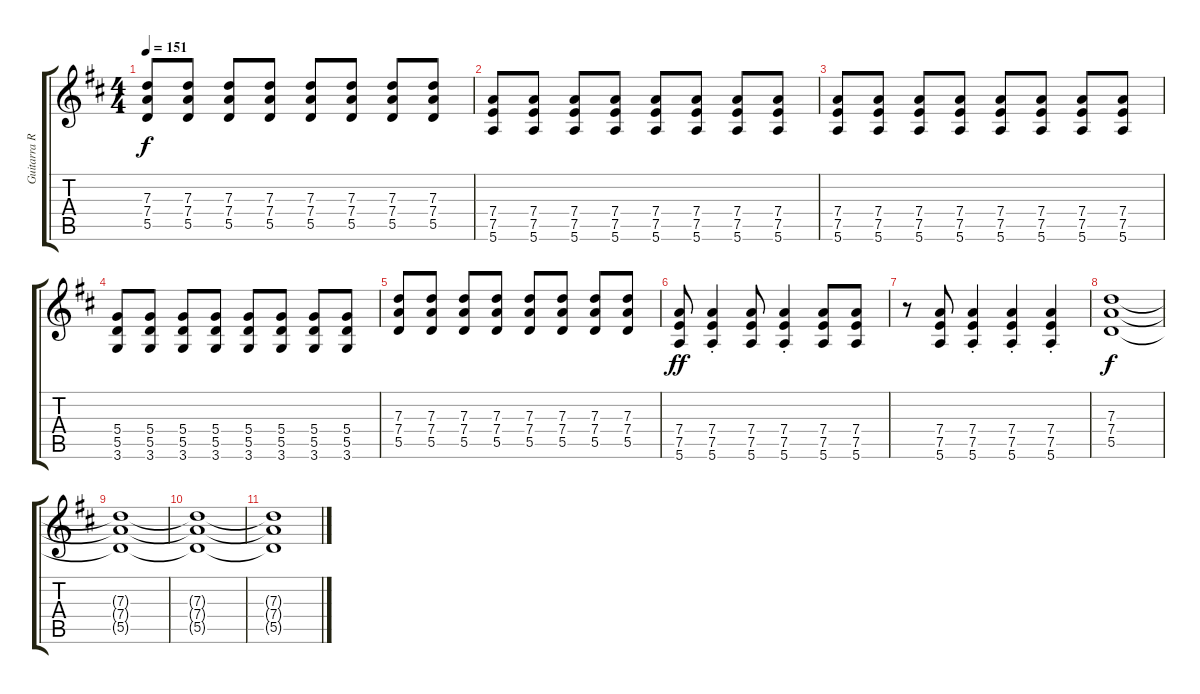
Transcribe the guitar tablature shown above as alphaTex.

\track ("Guitarra Ritmica" "Guitarra R") {instrument distortionguitar}
\staff {score tabs}
\tuning (E4 B3 G3 D3 A2 E2) {hide}
\ts (4 4)
\tempo 151
\clef g2
\ks d
(7.3 7.4 5.5).8{dy f} (7.3 7.4 5.5).8 (7.3 7.4 5.5).8 (7.3 7.4 5.5).8 (7.3 7.4 5.5).8 (7.3 7.4 5.5).8 (7.3 7.4 5.5).8 (7.3 7.4 5.5).8 |
(7.4 7.5 5.6).8 (7.4 7.5 5.6).8 (7.4 7.5 5.6).8 (7.4 7.5 5.6).8 (7.4 7.5 5.6).8 (7.4 7.5 5.6).8 (7.4 7.5 5.6).8 (7.4 7.5 5.6).8 |
(7.4 7.5 5.6).8 (7.4 7.5 5.6).8 (7.4 7.5 5.6).8 (7.4 7.5 5.6).8 (7.4 7.5 5.6).8 (7.4 7.5 5.6).8 (7.4 7.5 5.6).8 (7.4 7.5 5.6).8 |
(5.4 5.5 3.6).8 (5.4 5.5 3.6).8 (5.4 5.5 3.6).8 (5.4 5.5 3.6).8 (5.4 5.5 3.6).8 (5.4 5.5 3.6).8 (5.4 5.5 3.6).8 (5.4 5.5 3.6).8 |
(7.3 7.4 5.5).8 (7.3 7.4 5.5).8 (7.3 7.4 5.5).8 (7.3 7.4 5.5).8 (7.3 7.4 5.5).8 (7.3 7.4 5.5).8 (7.3 7.4 5.5).8 (7.3 7.4 5.5).8 |
(7.4 7.5 5.6).8{dy ff} (7.4{st} 7.5{st} 5.6{st}).4 (7.4 7.5 5.6).8 (7.4{st} 7.5{st} 5.6{st}).4 (7.4 7.5 5.6).8 (7.4 7.5 5.6).8 |
r.8 (7.4 7.5 5.6).8 (7.4{st} 7.5{st} 5.6{st}).4 (7.4{st} 7.5{st} 5.6{st}).4 (7.4{st} 7.5{st} 5.6{st}).4 |
(7.3 7.4 5.5).1{dy f} |
(7.3{t} 7.4{t} 5.5{t}).1 |
(7.3{t} 7.4{t} 5.5{t}).1 |
(7.3{t} 7.4{t} 5.5{t}).1
